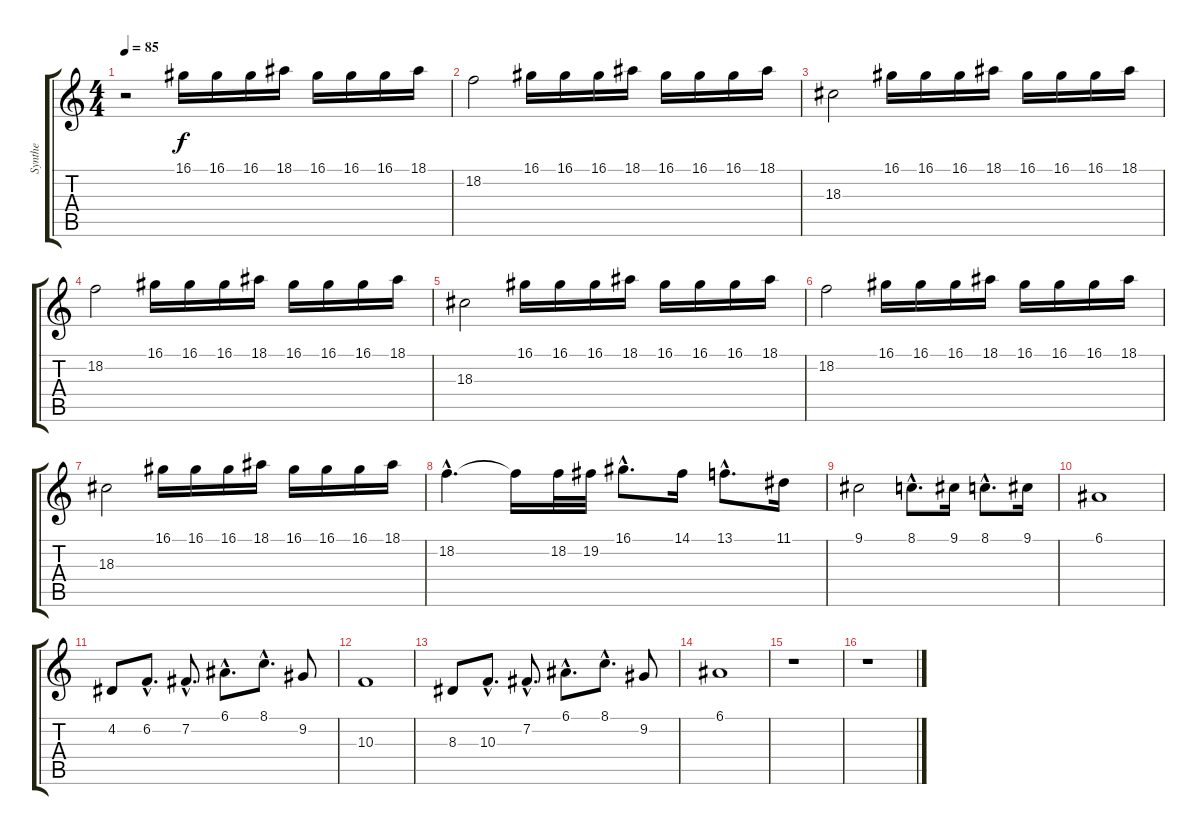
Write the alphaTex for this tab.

\track ("Synthe" "Synthe") {instrument synthstrings1}
\staff {score tabs}
\tuning (E4 B3 G3 D3 A2 E2) {hide}
\ts (4 4)
\tempo 85
\clef g2
\ks c
r.2{dy f} 16.1.16 16.1.16 16.1.16 18.1.16 16.1.16 16.1.16 16.1.16 18.1.16 |
18.2.2 16.1.16 16.1.16 16.1.16 18.1.16 16.1.16 16.1.16 16.1.16 18.1.16 |
18.3.2 16.1.16 16.1.16 16.1.16 18.1.16 16.1.16 16.1.16 16.1.16 18.1.16 |
18.2.2 16.1.16 16.1.16 16.1.16 18.1.16 16.1.16 16.1.16 16.1.16 18.1.16 |
18.3.2 16.1.16 16.1.16 16.1.16 18.1.16 16.1.16 16.1.16 16.1.16 18.1.16 |
18.2.2 16.1.16 16.1.16 16.1.16 18.1.16 16.1.16 16.1.16 16.1.16 18.1.16 |
18.3.2 16.1.16 16.1.16 16.1.16 18.1.16 16.1.16 16.1.16 16.1.16 18.1.16 |
18.2{hac}.4{d} 18.2{t}.16 18.2.32 19.2.32 16.1{hac}.8{d} 14.1.16 13.1{hac}.8{d} 11.1.16 |
9.1.2 8.1{hac}.8{d} 9.1.16 8.1{hac}.8{d} 9.1.16 |
6.1.1 |
4.2.8 6.2{hac}.8{d} 7.2{hac}.8{d} 6.1{hac}.8{d} 8.1{hac}.8{d} 9.2.8 |
10.3.1 |
8.3.8 10.3{hac}.8{d} 7.2{hac}.8{d} 6.1{hac}.8{d} 8.1{hac}.8{d} 9.2.8 |
6.1.1 |
r.1 |
r.1
